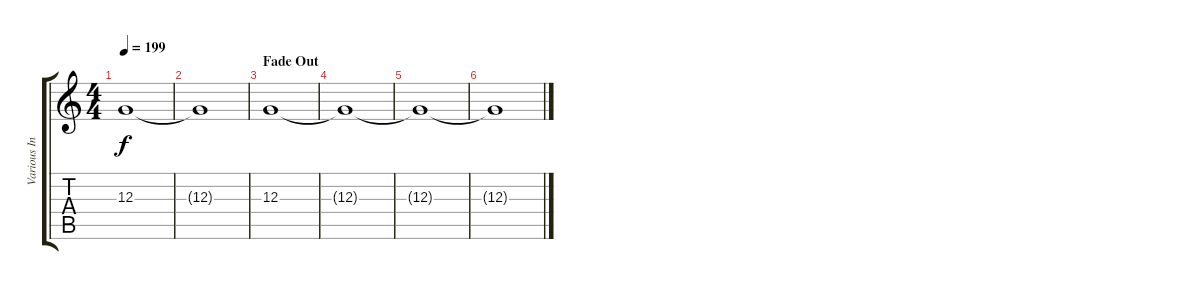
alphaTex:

\track ("Various Ins. 2" "Various In") {instrument cello}
\staff {score tabs}
\tuning (E4 B3 G3 D3 A2 E2) {hide}
\ts (4 4)
\section ("" "")
\tempo 199
\clef g2
\ks c
12.3.1{dy f volume 12 instrument cello} |
12.3{t}.1 |
\section ("" "Fade Out")
12.3.1{volume 0} |
12.3{t}.1 |
12.3{t}.1 |
12.3{t}.1
